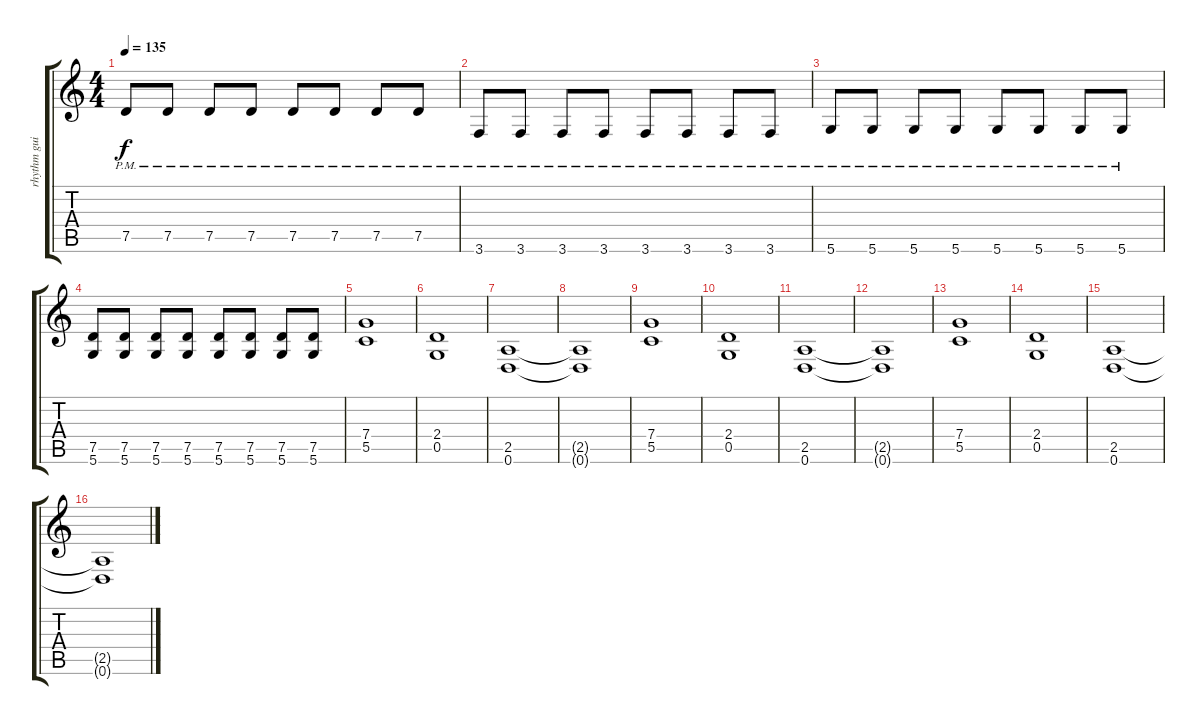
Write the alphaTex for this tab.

\track ("rhythm guitar" "rhythm gui") {instrument distortionguitar}
\staff {score tabs}
\tuning (D4 A3 F3 C3 G2 D2) {hide}
\ts (4 4)
\tempo 135
\clef g2
\ks c
7.5{pm}.8{dy f} 7.5{pm}.8 7.5{pm}.8 7.5{pm}.8 7.5{pm}.8 7.5{pm}.8 7.5{pm}.8 7.5{pm}.8 |
3.6{pm}.8 3.6{pm}.8 3.6{pm}.8 3.6{pm}.8 3.6{pm}.8 3.6{pm}.8 3.6{pm}.8 3.6{pm}.8 |
5.6{pm}.8 5.6{pm}.8 5.6{pm}.8 5.6{pm}.8 5.6{pm}.8 5.6{pm}.8 5.6{pm}.8 5.6{pm}.8 |
(7.5 5.6).8 (7.5 5.6).8 (7.5 5.6).8 (7.5 5.6).8 (7.5 5.6).8 (7.5 5.6).8 (7.5 5.6).8 (7.5 5.6).8 |
(7.4 5.5).1 |
(2.4 0.5).1 |
(2.5 0.6).1 |
(2.5{t} 0.6{t}).1 |
(7.4 5.5).1 |
(2.4 0.5).1 |
(2.5 0.6).1 |
(2.5{t} 0.6{t}).1 |
(7.4 5.5).1 |
(2.4 0.5).1 |
(2.5 0.6).1 |
(2.5{t} 0.6{t}).1
